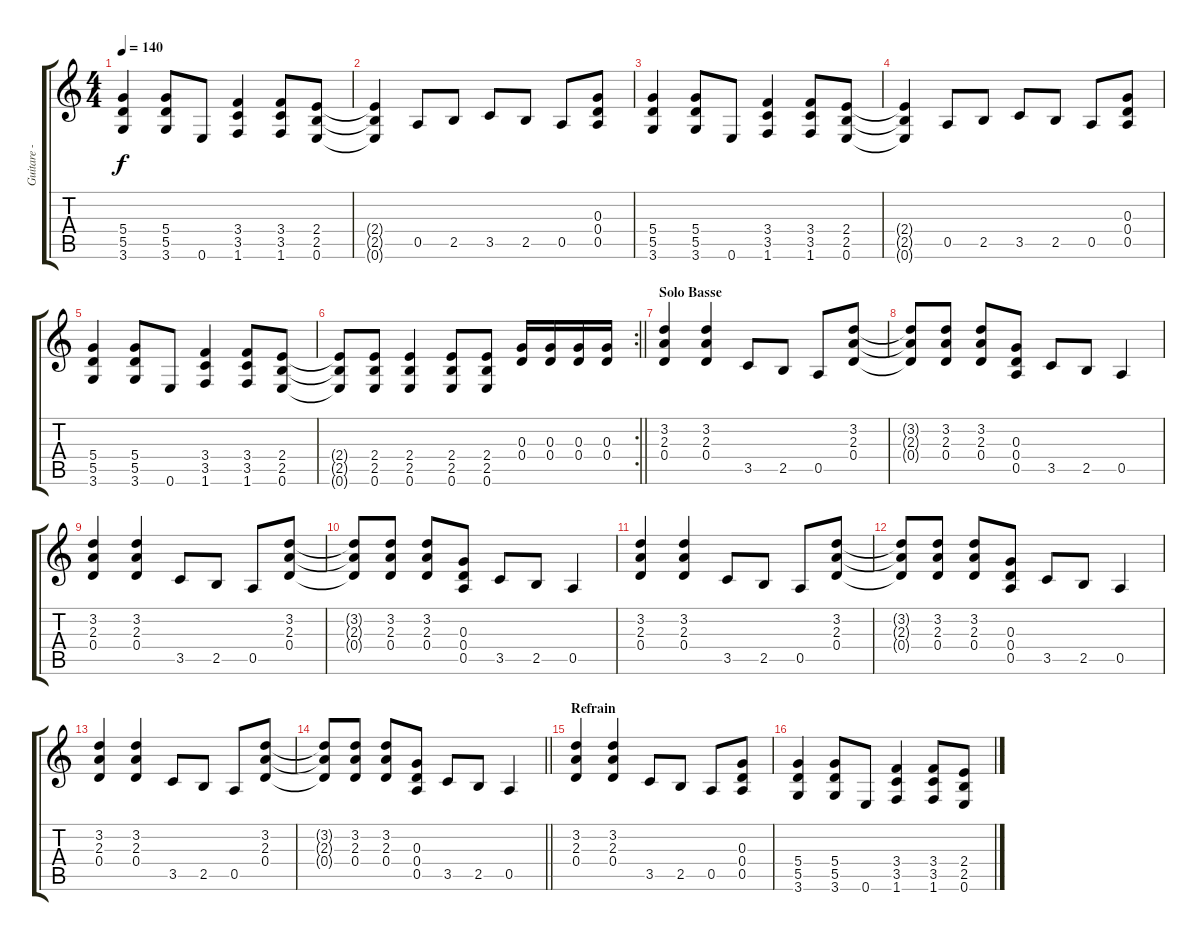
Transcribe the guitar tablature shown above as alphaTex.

\track ("Guitare - Kurt Cobaine" "Guitare - ") {instrument distortionguitar}
\staff {score tabs}
\tuning (E4 B3 G3 D3 A2 E2) {hide}
\ts (4 4)
\tempo 140
\clef g2
\ks c
(5.4 5.5 3.6).4{dy f} (5.4 5.5 3.6).8 0.6.8 (3.4 3.5 1.6).4 (3.4 3.5 1.6).8 (2.4 2.5 0.6).8 |
(2.4{t} 2.5{t} 0.6{t}).4 0.5.8 2.5.8 3.5.8 2.5.8 0.5.8 (0.3 0.4 0.5).8 |
(5.4 5.5 3.6).4 (5.4 5.5 3.6).8 0.6.8 (3.4 3.5 1.6).4 (3.4 3.5 1.6).8 (2.4 2.5 0.6).8 |
(2.4{t} 2.5{t} 0.6{t}).4 0.5.8 2.5.8 3.5.8 2.5.8 0.5.8 (0.3 0.4 0.5).8 |
(5.4 5.5 3.6).4 (5.4 5.5 3.6).8 0.6.8 (3.4 3.5 1.6).4 (3.4 3.5 1.6).8 (2.4 2.5 0.6).8 |
\rc 2
\barLineRight lightlight
(2.4{t} 2.5{t} 0.6{t}).8 (2.4 2.5 0.6).8 (2.4 2.5 0.6).4 (2.4 2.5 0.6).8 (2.4 2.5 0.6).8 (0.3 0.4).16 (0.3 0.4).16 (0.3 0.4).16 (0.3 0.4).16 |
\section ("" "Solo Basse")
(3.2 2.3 0.4).4 (3.2 2.3 0.4).4 3.5.8 2.5.8 0.5.8 (3.2 2.3 0.4).8 |
(3.2{t} 2.3{t} 0.4{t}).8 (3.2 2.3 0.4).8 (3.2 2.3 0.4).8 (0.3 0.4 0.5).8 3.5.8 2.5.8 0.5.4 |
(3.2 2.3 0.4).4 (3.2 2.3 0.4).4 3.5.8 2.5.8 0.5.8 (3.2 2.3 0.4).8 |
(3.2{t} 2.3{t} 0.4{t}).8 (3.2 2.3 0.4).8 (3.2 2.3 0.4).8 (0.3 0.4 0.5).8 3.5.8 2.5.8 0.5.4 |
(3.2 2.3 0.4).4 (3.2 2.3 0.4).4 3.5.8 2.5.8 0.5.8 (3.2 2.3 0.4).8 |
(3.2{t} 2.3{t} 0.4{t}).8 (3.2 2.3 0.4).8 (3.2 2.3 0.4).8 (0.3 0.4 0.5).8 3.5.8 2.5.8 0.5.4 |
(3.2 2.3 0.4).4 (3.2 2.3 0.4).4 3.5.8 2.5.8 0.5.8 (3.2 2.3 0.4).8 |
\barLineRight lightlight
(3.2{t} 2.3{t} 0.4{t}).8 (3.2 2.3 0.4).8 (3.2 2.3 0.4).8 (0.3 0.4 0.5).8 3.5.8 2.5.8 0.5.4 |
\section ("" "Refrain")
(3.2 2.3 0.4).4 (3.2 2.3 0.4).4 3.5.8 2.5.8 0.5.8 (0.3 0.4 0.5).8 |
(5.4 5.5 3.6).4 (5.4 5.5 3.6).8 0.6.8 (3.4 3.5 1.6).4 (3.4 3.5 1.6).8 (2.4 2.5 0.6).8
